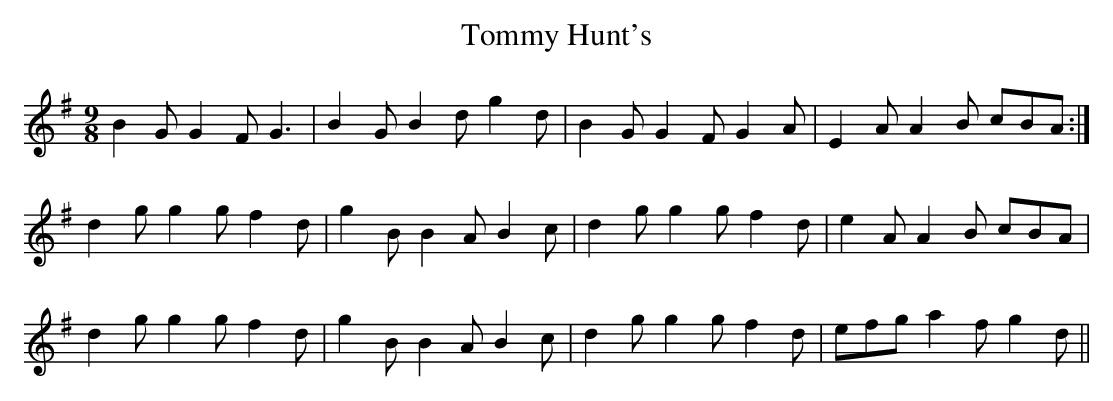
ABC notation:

X:1
T: Tommy Hunt's
M: 9/8
L: 1/8
K: G
B2G G2F G3|B2G B2d g2d|B2G G2F G2A|E2A A2B cBA :|
d2g g2g f2d|g2B B2A B2c|d2g g2g f2d|e2A A2B cBA|
d2g g2g f2d|g2B B2A B2c|d2g g2g f2d|efg a2f g2d ||
